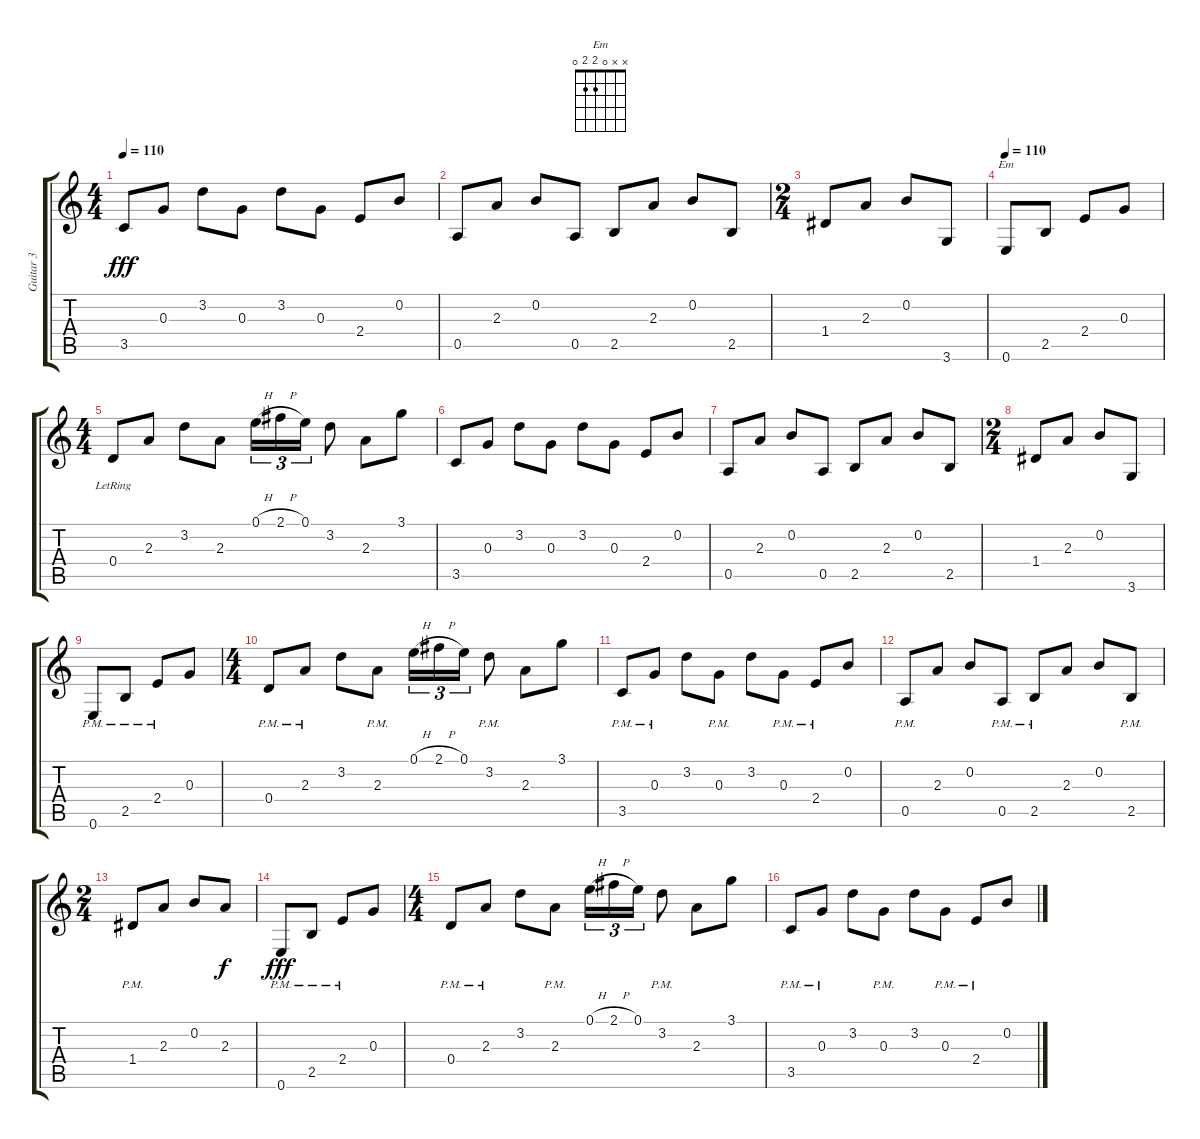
\track ("Guitar 3" "Guitar 3") {instrument distortionguitar}
\staff {score tabs}
\tuning (E4 B3 G3 D3 A2 E2) {hide}
\chord ("Em" x x 0 2 2 0)
\ts (4 4)
\tempo 110
\clef g2
\ks c
3.5.8{dy fff} 0.3.8 3.2.8 0.3.8 3.2.8 0.3.8 2.4.8 0.2.8 |
0.5.8 2.3.8 0.2.8 0.5.8 2.5.8 2.3.8 0.2.8 2.5.8 |
\ts (2 4)
1.4.8 2.3.8 0.2.8 3.6.8 |
\tempo 110
0.6.8{ch "Em" instrument electricguitarclean} 2.5.8 2.4.8 0.3.8 |
\ts (4 4)
0.4{lr}.8 2.3.8 3.2.8 2.3.8 0.1{h}.16{tu (3 2)} 2.1{h}.16{tu (3 2)} 0.1.16{tu (3 2)} 3.2.8 2.3.8 3.1.8 |
3.5.8 0.3.8 3.2.8 0.3.8 3.2.8 0.3.8 2.4.8 0.2.8 |
0.5.8 2.3.8 0.2.8 0.5.8 2.5.8 2.3.8 0.2.8 2.5.8 |
\ts (2 4)
1.4.8 2.3.8 0.2.8 3.6.8 |
0.6{pm}.8{volume 11 instrument distortionguitar} 2.5{pm}.8 2.4{pm}.8 0.3.8 |
\ts (4 4)
0.4{pm}.8 2.3{pm}.8 3.2.8 2.3{pm}.8 0.1{h}.16{tu (3 2)} 2.1{h}.16{tu (3 2)} 0.1.16{tu (3 2)} 3.2{pm}.8 2.3.8 3.1.8 |
3.5{pm}.8 0.3{pm}.8 3.2.8 0.3{pm}.8 3.2.8 0.3{pm}.8 2.4{pm}.8 0.2.8 |
0.5{pm}.8 2.3.8 0.2.8 0.5{pm}.8 2.5{pm}.8 2.3.8 0.2.8 2.5{pm}.8 |
\ts (2 4)
1.4{pm}.8 2.3.8 0.2.8 2.3.8{dy f} |
0.6{pm}.8{dy fff} 2.5{pm}.8 2.4{pm}.8 0.3.8 |
\ts (4 4)
0.4{pm}.8 2.3{pm}.8 3.2.8 2.3{pm}.8 0.1{h}.16{tu (3 2)} 2.1{h}.16{tu (3 2)} 0.1.16{tu (3 2)} 3.2{pm}.8 2.3.8 3.1.8 |
3.5{pm}.8 0.3{pm}.8 3.2.8 0.3{pm}.8 3.2.8 0.3{pm}.8 2.4{pm}.8 0.2.8
